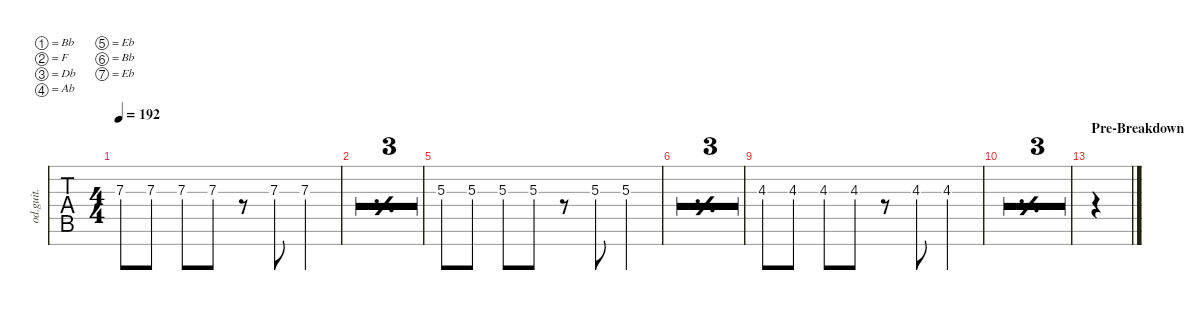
\defaultSystemsLayout 4
\hideDynamics
\bracketExtendMode nobrackets
\track ("Lead Guitar" "od.guit.") {multiBarRest instrument distortionguitar}
\staff {tabs}
\tuning (Bb3 F3 Db3 Ab2 Eb2 Bb1 Eb1)
\ts (4 4)
\tempo 192
\clef g2
\ks c
7.3{acc #}.8{dy mf beam Up} 7.3{acc #}.8{beam Up} 7.3{acc #}.8{beam Up} 7.3{acc #}.8{beam Up} r.8{beam Down} 7.3{acc #}.8{beam Up} 7.3{st acc #}.4{beam Up} |
\simile simple
|
|
|
\simile none
5.3{acc #}.8{beam Up} 5.3{acc #}.8{beam Up} 5.3{acc #}.8{beam Up} 5.3{acc #}.8{beam Up} r.8{beam Down} 5.3{acc #}.8{beam Up} 5.3{st acc #}.4{beam Up} |
\simile simple
|
|
|
\simile none
4.3.8{beam Up} 4.3.8{beam Up} 4.3.8{beam Up} 4.3.8{beam Up} r.8{beam Down} 4.3.8{beam Up} 4.3{st}.4{beam Up} |
\simile simple
|
|
|
\section ("" "Pre-Breakdown")
\simile none
